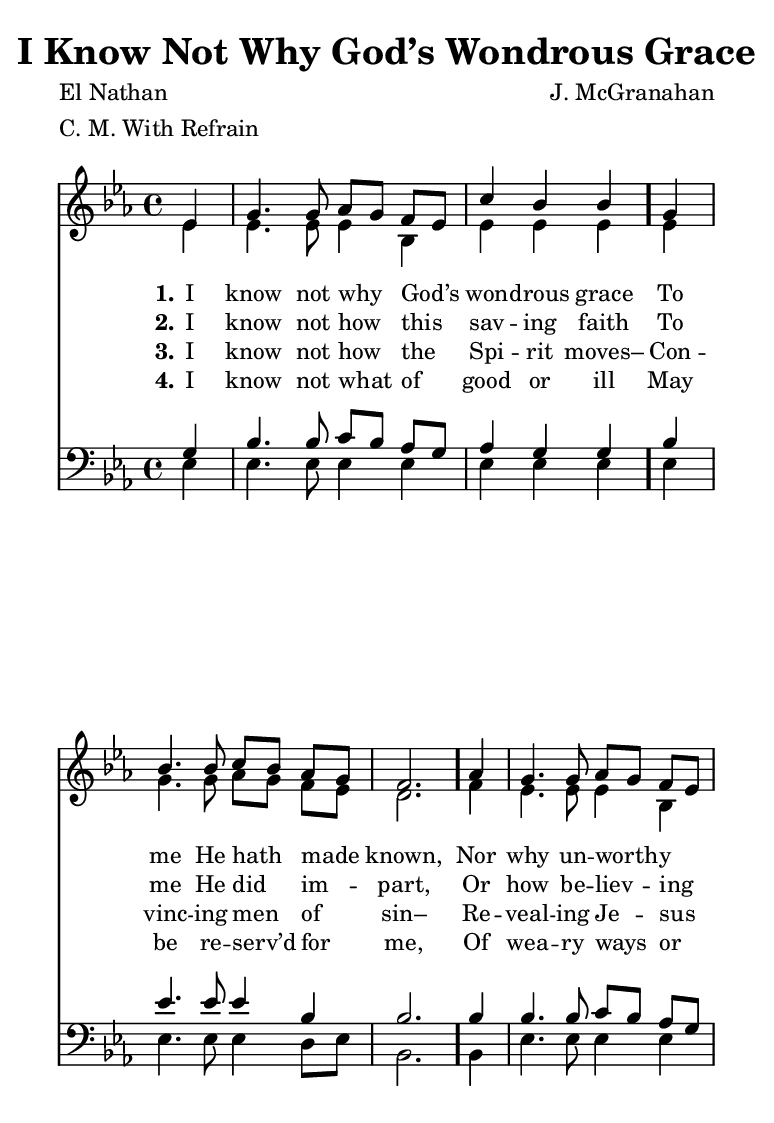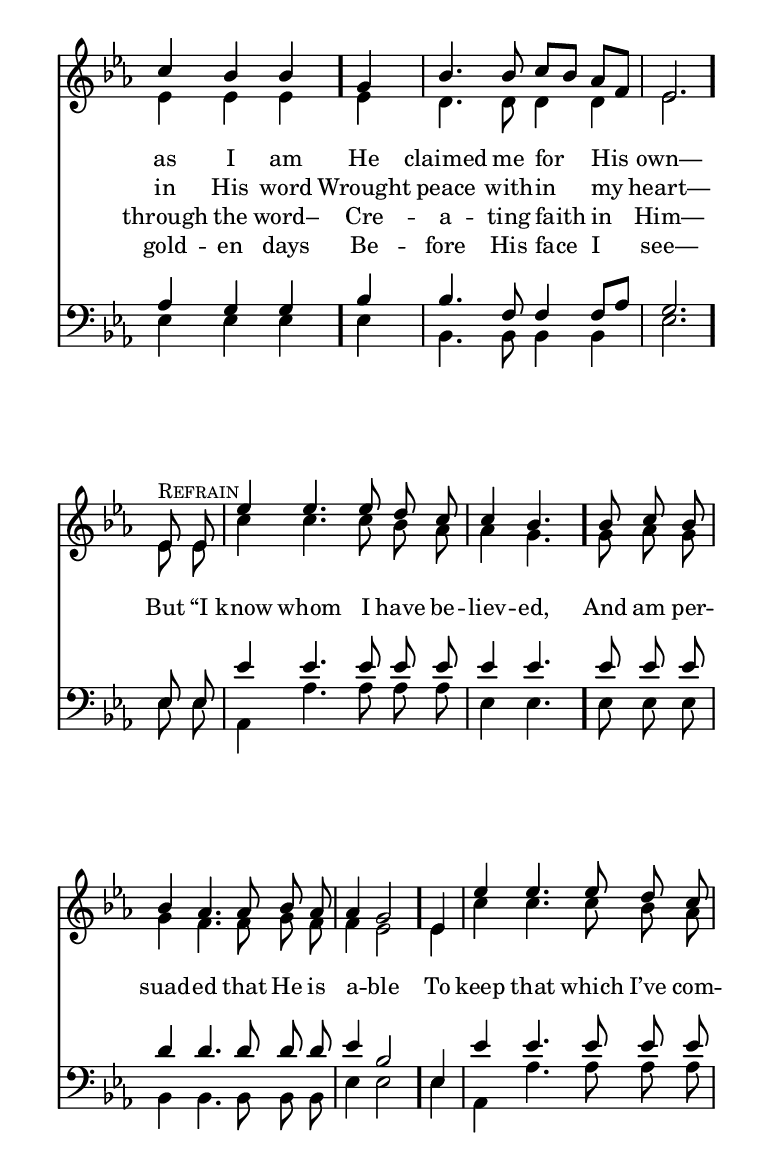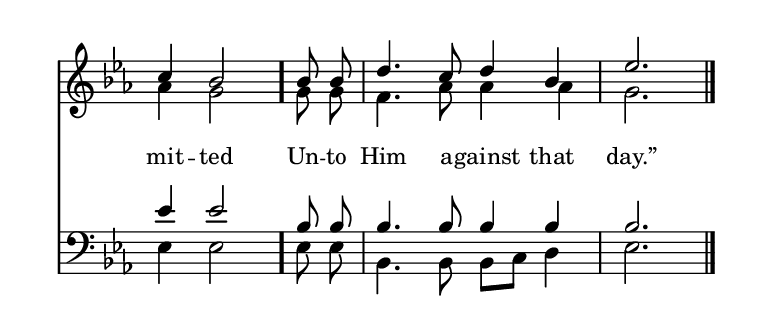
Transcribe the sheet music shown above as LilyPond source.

\include "common/global.ily"
\paper {
  \include "common/paper.ily"
  systems-per-page = ##f
}

\header{
  hymnnumber = "167"
  title = "I Know Not Why God’s Wondrous Grace"
  tunename = ""
  meter = "C. M. With Refrain"
  poet = "El Nathan"
  composer = "J. McGranahan"
  %copyright = ""
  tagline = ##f
}

global = {
  \include "common/overrides.ily"
  \override Staff.TimeSignature.style = #'()
  \time 4/4
  \override Score.MetronomeMark.transparent = ##t % hide all fermata changes too
  \tempo 4=90
  \key ees \major
  \partial 4
  \autoBeamOff
}

notesSoprano = {
\global
\relative c' {
  
  ees4 | g4. g8 aes[ g] f[ ees] | c'4 bes bes
  g4 | bes4. bes8 c[ bes] aes[ g] | f2.
  aes4 | g4. g8 aes[ g] f[ ees] | c'4 bes bes
  g4 | bes4. bes8 c[ bes] aes[ f] | ees2.

  << s^\markup { \small \caps "Refrain" }
  { ees8 ees | ees'4 ees4. ees8 d c | c4 bes4. } >>
  bes8 c bes | bes4 aes4. aes8 bes aes | aes4 g2
  ees4 | ees'4 ees4. ees8 d c | c4 bes2
  bes8 bes | d4. c8 d4 bes | ees2.

  \bar "|."

}
}

notesAlto = {
\global
\relative e' {

  ees4 | ees4. ees8 ees4 bes | ees ees ees
  ees | g4. g8 aes[ g] f[ ees] d2.
  f4 | ees4. ees8 ees4 bes | ees ees ees
  ees4 | d4. d8 d4 d | ees2.

  ees8 ees | c'4 c4. c8 bes aes | aes4 g4.
  g8 aes g | g4 f4. f8 g f | f4 ees2
  ees4 | c'4 c4. c8 bes aes | aes4 g2
  g8 g | f4. aes8 aes4 aes | g2.

}
}

notesTenor = {
\global
\relative a {

  g4 | bes4. bes8 c[ bes] aes[ g] | aes4 g g
  bes4 | ees4. ees8 ees4 bes4 | bes2.
  bes4 | bes4. bes8 c[ bes] aes[ g] | aes4 g g
  bes4 | bes4. f8 f4 f8[ aes] | g2.

  ees8 ees | ees'4 ees4. ees8 ees ees | ees4 ees4.
  ees8 ees ees | d4 d4. d8 d d | ees4 bes2
  ees,4 | ees'4 ees4. ees8 ees ees | ees4 ees2
  bes8 bes | bes4. bes8 bes4 bes | bes2.

}
}

notesBass = {
\global
\relative f {

  ees4 | ees4. ees8 ees4 ees | ees ees ees
  ees4 | ees4. ees8 ees4 d8[ ees] | bes2.
  bes4 | ees4. ees8 ees4 ees | ees ees ees
  ees4 | bes4. bes8 bes4 bes | ees2.

  ees8 ees | aes,4 aes'4. aes8 aes aes | ees4 ees4.
  ees8 ees ees | bes4 bes4. bes8 bes bes | ees4 ees2
  ees4 | aes,4 aes'4. aes8 aes aes | ees4 ees2
  ees8 ees | bes4. bes8 bes8[ c] d4 | ees2.

}
}

Refrain = \lyricmode {

But “I know whom I have be -- liev -- ed, \bar "."
And am per -- suad -- ed that He is a -- ble \bar "."
To keep that which I’ve com -- mit -- ted \bar "."
Un -- to Him a -- gainst that day.” \bar "."

}

wordsA = \lyricmode {
\set stanza = "1."

I know not why God’s won -- drous grace \bar "."
To me He hath made known, \bar "."
Nor why un -- worth -- y as I am \bar "."
He claimed me for His own— \bar "."

}

wordsB = \lyricmode {
\set stanza = "2."

I know not how this sav -- ing faith
To me He did im -- part,
Or how be -- liev -- ing in His word
Wrought peace with -- in my heart—

\Refrain

}

wordsC = \lyricmode {
\set stanza = "3."

I know not how the Spi -- rit moves–
Con -- vinc -- ing men of sin–
Re -- veal -- ing Je -- sus through the word–
Cre -- a -- ting faith in Him—

}

wordsD = \lyricmode {
\set stanza = "4."

I know not what of good or ill
May be re -- serv’d for me,
Of wea -- ry ways or gold -- en days
Be -- fore His face I see—

}

\score {
  \context ChoirStaff <<
    \context Staff = upper <<
      \set ChoirStaff.systemStartDelimiter = #'SystemStartBar
      \context Voice  = sopranos { \voiceOne << \notesSoprano >> }
      \context Voice  = altos { \voiceTwo << \notesAlto >> }
      \context Lyrics = one   \lyricsto sopranos \wordsA
      \context Lyrics = two   \lyricsto sopranos \wordsB
      \context Lyrics = three \lyricsto sopranos \wordsC
      \context Lyrics = four  \lyricsto sopranos \wordsD
    >>
    \context Staff = men <<
      \clef bass
      \context Voice  = tenors { \voiceOne << \notesTenor >> }
      \context Voice  = basses { \voiceTwo << \notesBass >> }
    >>
  >>
  \layout {
    \include "common/layout.ily"
  }
  \midi{
    \include "common/midi.ily"
  }
}

\version "2.18.2"  % necessary for upgrading to future LilyPond versions.

% vi:set et ts=2 sw=2 ai nocindent syntax=lilypond:
